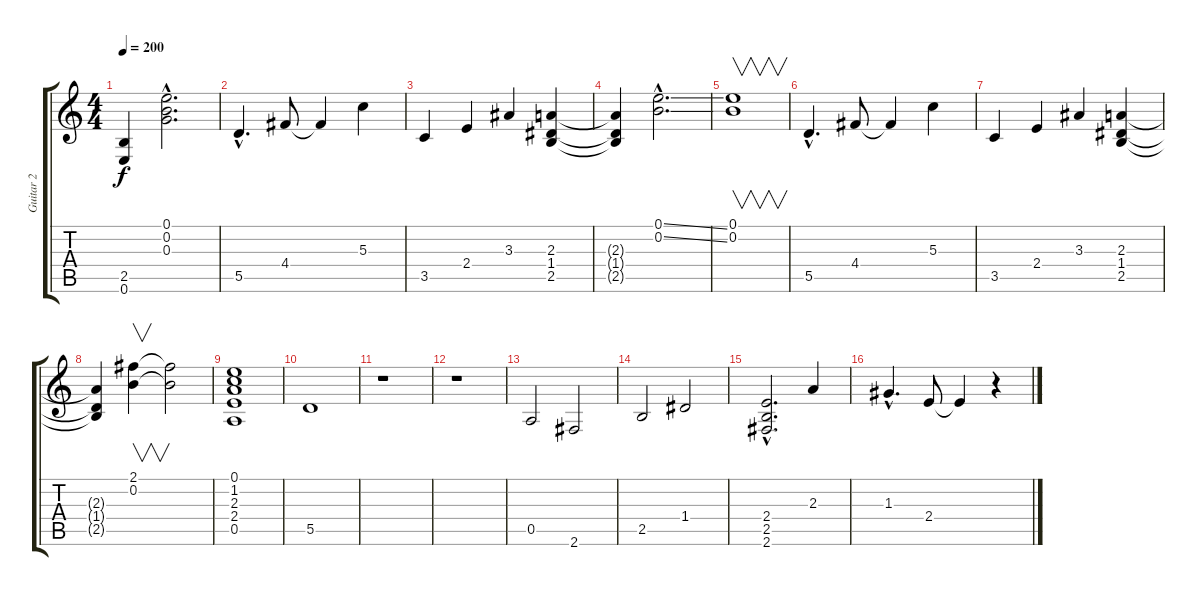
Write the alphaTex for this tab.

\track ("Guitar 2" "Guitar 2") {instrument distortionguitar}
\staff {score tabs}
\tuning (E4 B3 G3 D3 A2 E2) {hide}
\ts (4 4)
\tempo 200
\clef g2
\ks c
(2.5 0.6).4{dy f} (0.1{hac} 0.2{hac} 0.3{hac}).2{d} |
5.5{hac}.4{d} 4.4.8 4.4{t}.4 5.3.4 |
3.5.4 2.4.4 3.3.4 (2.3 1.4 2.5).4 |
(2.3{t} 1.4{t} 2.5{t}).4 (0.1{ss hac} 0.2{ss hac}).2{d} |
(0.1 0.2).1{v} |
5.5{hac}.4{d} 4.4.8 4.4{t}.4 5.3.4 |
3.5.4 2.4.4 3.3.4 (2.3 1.4 2.5).4 |
(2.3{t} 1.4{t} 2.5{t}).4 (2.1 0.2).4{v} (2.1{t} 0.2{t}).2 |
(0.1 1.2 2.3 2.4 0.5).1 |
5.5.1 |
r.1 |
r.1 |
0.5.2 2.6.2 |
2.5.2 1.4.2 |
(2.4{hac} 2.5{hac} 2.6{hac}).2{d} 2.3.4 |
1.3{hac}.4{d} 2.4.8 2.4{t}.4 r.4
